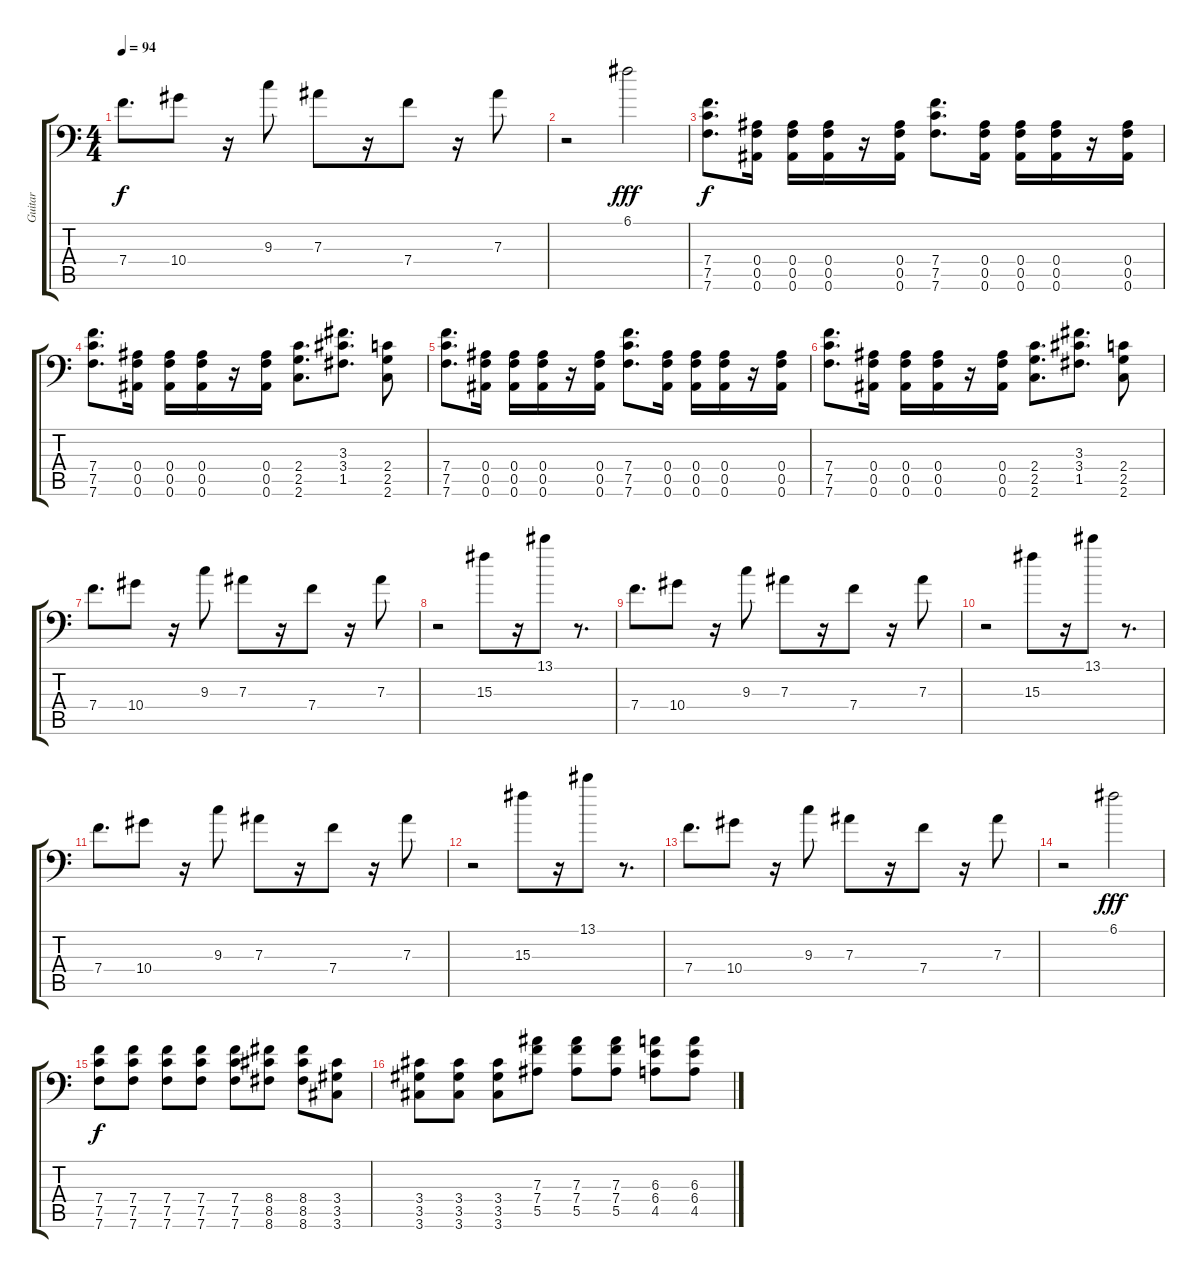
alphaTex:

\track ("Guitar " "Guitar ") {instrument distortionguitar}
\staff {score tabs}
\tuning (C4 G3 Eb3 Bb2 F2 Bb1) {hide}
\ts (4 4)
\tempo 94
\clef f4
\ks c
7.4.8{d dy f} 10.4.8 r.16 9.3.8 7.3.8 r.16 7.4.8 r.16 7.3.8 |
r.2 6.1.2{dy fff} |
(7.4 7.5 7.6).8{d dy f instrument distortionguitar} (0.4 0.5 0.6).16 (0.4 0.5 0.6).16 (0.4 0.5 0.6).16 r.16 (0.4 0.5 0.6).16 (7.4 7.5 7.6).8{d} (0.4 0.5 0.6).16 (0.4 0.5 0.6).16 (0.4 0.5 0.6).16 r.16 (0.4 0.5 0.6).16 |
(7.4 7.5 7.6).8{d} (0.4 0.5 0.6).16 (0.4 0.5 0.6).16 (0.4 0.5 0.6).16 r.16 (0.4 0.5 0.6).16 (2.4 2.5 2.6).8{d} (3.3 3.4 1.5).8{d} (2.4 2.5 2.6).8 |
(7.4 7.5 7.6).8{d} (0.4 0.5 0.6).16 (0.4 0.5 0.6).16 (0.4 0.5 0.6).16 r.16 (0.4 0.5 0.6).16 (7.4 7.5 7.6).8{d} (0.4 0.5 0.6).16 (0.4 0.5 0.6).16 (0.4 0.5 0.6).16 r.16 (0.4 0.5 0.6).16 |
(7.4 7.5 7.6).8{d} (0.4 0.5 0.6).16 (0.4 0.5 0.6).16 (0.4 0.5 0.6).16 r.16 (0.4 0.5 0.6).16 (2.4 2.5 2.6).8{d} (3.3 3.4 1.5).8{d} (2.4 2.5 2.6).8 |
7.4.8{d instrument electricguitarclean} 10.4.8 r.16 9.3.8 7.3.8 r.16 7.4.8 r.16 7.3.8 |
r.2 15.3.8 r.16 13.1.8 r.8{d} |
7.4.8{d} 10.4.8 r.16 9.3.8 7.3.8 r.16 7.4.8 r.16 7.3.8 |
r.2 15.3.8 r.16 13.1.8 r.8{d} |
7.4.8{d} 10.4.8 r.16 9.3.8 7.3.8 r.16 7.4.8 r.16 7.3.8 |
r.2 15.3.8 r.16 13.1.8 r.8{d} |
7.4.8{d} 10.4.8 r.16 9.3.8 7.3.8 r.16 7.4.8 r.16 7.3.8 |
r.2 6.1.2{dy fff} |
(7.4 7.5 7.6).8{dy f instrument distortionguitar} (7.4 7.5 7.6).8 (7.4 7.5 7.6).8 (7.4 7.5 7.6).8 (7.4 7.5 7.6).8 (8.4 8.5 8.6).8 (8.4 8.5 8.6).8 (3.4 3.5 3.6).8 |
(3.4 3.5 3.6).8 (3.4 3.5 3.6).8 (3.4 3.5 3.6).8 (7.3 7.4 5.5).8 (7.3 7.4 5.5).8 (7.3 7.4 5.5).8 (6.3 6.4 4.5).8 (6.3 6.4 4.5).8
